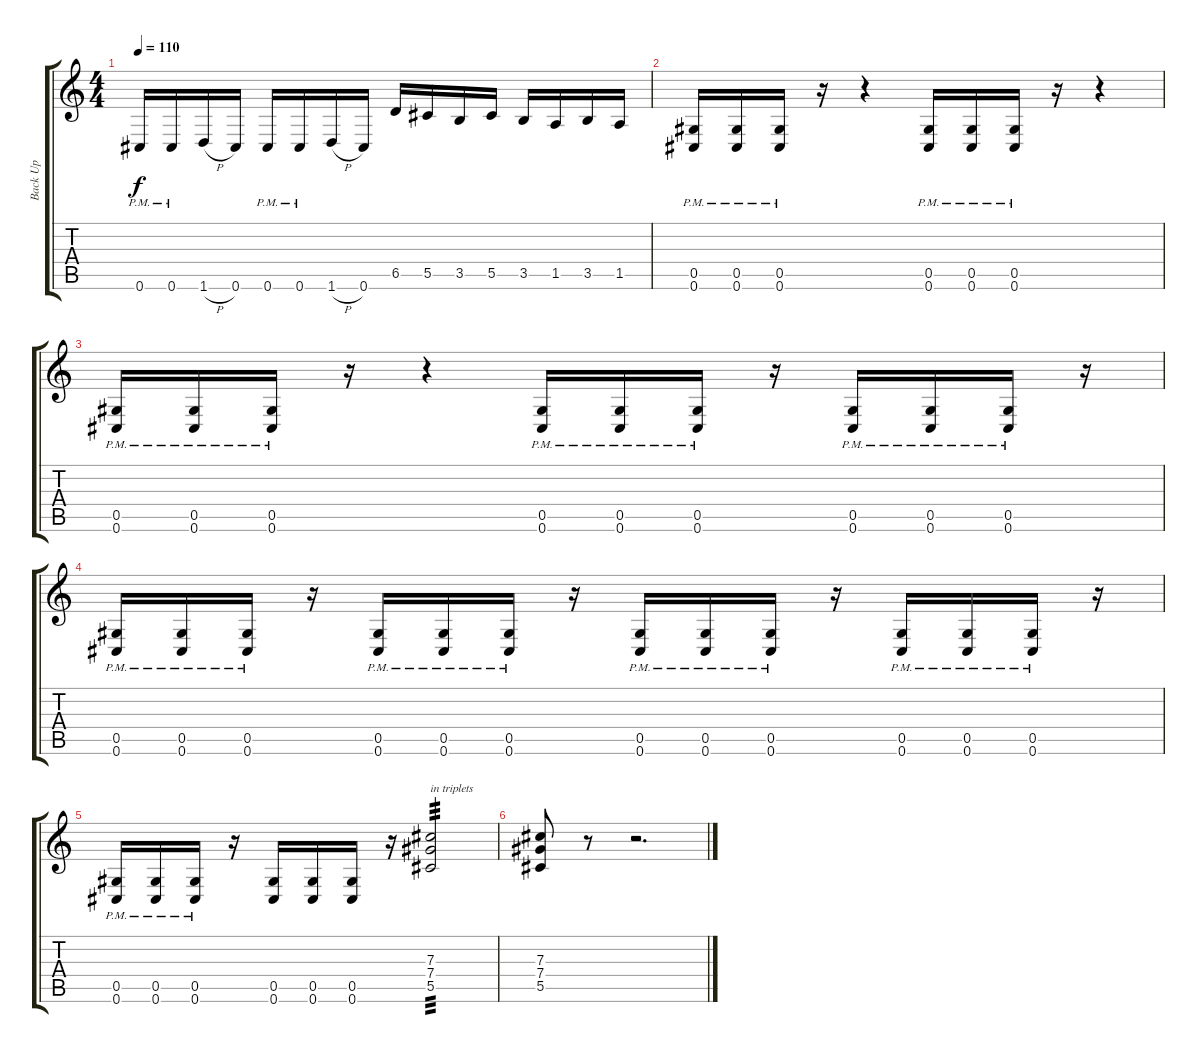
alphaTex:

\track ("Back Up" "Back Up") {instrument overdrivenguitar}
\staff {score tabs}
\tuning (Eb4 Bb3 Gb3 Db3 Ab2 Db2) {hide}
\ts (4 4)
\tempo 110
\clef g2
\ks c
0.6{pm}.16{dy f} 0.6{pm}.16 1.6{h}.16 0.6.16 0.6{pm}.16 0.6{pm}.16 1.6{h}.16 0.6.16 6.5.16 5.5.16 3.5.16 5.5.16 3.5.16 1.5.16 3.5.16 1.5.16 |
(0.5{pm} 0.6{pm}).16 (0.5{pm} 0.6{pm}).16 (0.5{pm} 0.6{pm}).16 r.16 r.4 (0.5{pm} 0.6{pm}).16 (0.5{pm} 0.6{pm}).16 (0.5{pm} 0.6{pm}).16 r.16 r.4 |
(0.5{pm} 0.6{pm}).16 (0.5{pm} 0.6{pm}).16 (0.5{pm} 0.6{pm}).16 r.16 r.4 (0.5{pm} 0.6{pm}).16 (0.5{pm} 0.6{pm}).16 (0.5{pm} 0.6{pm}).16 r.16 (0.5{pm} 0.6{pm}).16 (0.5{pm} 0.6{pm}).16 (0.5{pm} 0.6{pm}).16 r.16 |
(0.5{pm} 0.6{pm}).16 (0.5{pm} 0.6{pm}).16 (0.5{pm} 0.6{pm}).16 r.16 (0.5{pm} 0.6{pm}).16 (0.5{pm} 0.6{pm}).16 (0.5{pm} 0.6{pm}).16 r.16 (0.5{pm} 0.6{pm}).16 (0.5{pm} 0.6{pm}).16 (0.5{pm} 0.6{pm}).16 r.16 (0.5{pm} 0.6{pm}).16 (0.5{pm} 0.6{pm}).16 (0.5{pm} 0.6{pm}).16 r.16 |
(0.5{pm} 0.6{pm}).16 (0.5{pm} 0.6{pm}).16 (0.5{pm} 0.6{pm}).16 r.16 (0.5 0.6).16 (0.5 0.6).16 (0.5 0.6).16 r.16 (7.3 7.4 5.5).2{txt "in triplets" tp 3} |
(7.3 7.4 5.5).8 r.8 r.2{d}
